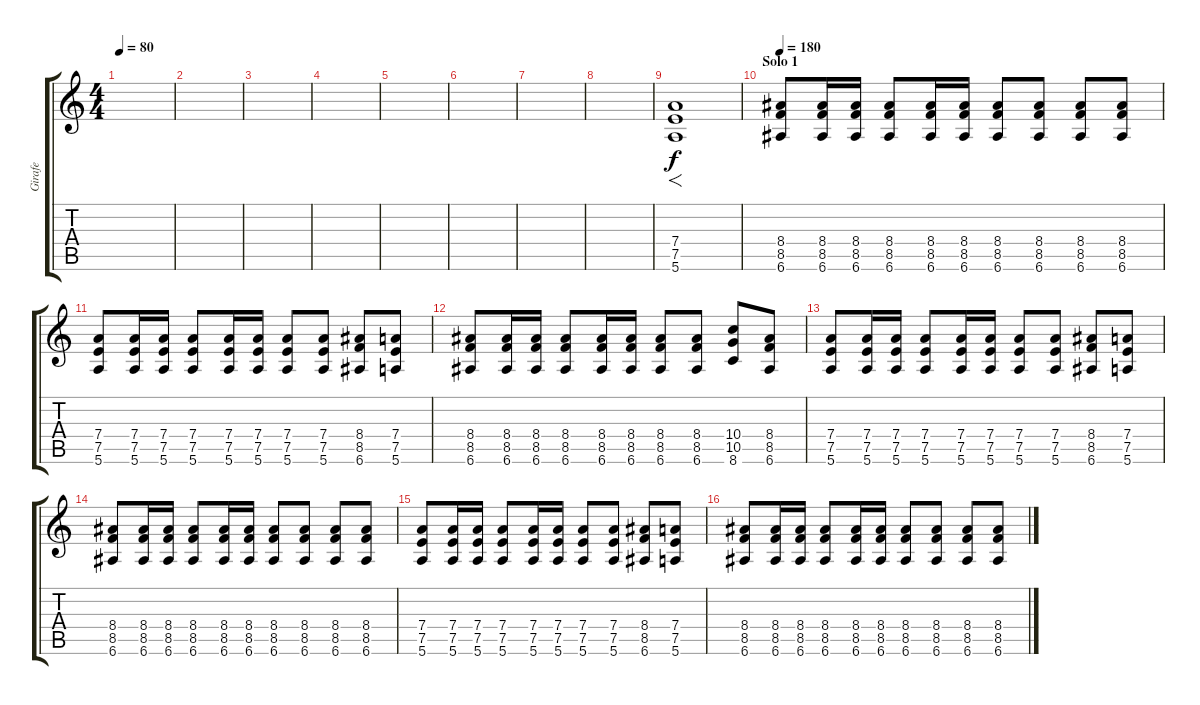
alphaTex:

\track ("Girafe" "Girafe") {instrument distortionguitar}
\staff {score tabs}
\tuning (E4 B3 G3 D3 A2 E2) {hide}
\ts (4 4)
\tempo 80
\clef g2
\ks c
|
|
|
|
|
|
|
|
(7.4 7.5 5.6).1{f dy f} |
\section ("" "Solo 1")
\tempo 180
(8.4 8.5 6.6).8 (8.4 8.5 6.6).16 (8.4 8.5 6.6).16 (8.4 8.5 6.6).8 (8.4 8.5 6.6).16 (8.4 8.5 6.6).16 (8.4 8.5 6.6).8 (8.4 8.5 6.6).8 (8.4 8.5 6.6).8 (8.4 8.5 6.6).8 |
(7.4 7.5 5.6).8 (7.4 7.5 5.6).16 (7.4 7.5 5.6).16 (7.4 7.5 5.6).8 (7.4 7.5 5.6).16 (7.4 7.5 5.6).16 (7.4 7.5 5.6).8 (7.4 7.5 5.6).8 (8.4 8.5 6.6).8 (7.4 7.5 5.6).8 |
(8.4 8.5 6.6).8 (8.4 8.5 6.6).16 (8.4 8.5 6.6).16 (8.4 8.5 6.6).8 (8.4 8.5 6.6).16 (8.4 8.5 6.6).16 (8.4 8.5 6.6).8 (8.4 8.5 6.6).8 (10.4 10.5 8.6).8 (8.4 8.5 6.6).8 |
(7.4 7.5 5.6).8 (7.4 7.5 5.6).16 (7.4 7.5 5.6).16 (7.4 7.5 5.6).8 (7.4 7.5 5.6).16 (7.4 7.5 5.6).16 (7.4 7.5 5.6).8 (7.4 7.5 5.6).8 (8.4 8.5 6.6).8 (7.4 7.5 5.6).8 |
(8.4 8.5 6.6).8 (8.4 8.5 6.6).16 (8.4 8.5 6.6).16 (8.4 8.5 6.6).8 (8.4 8.5 6.6).16 (8.4 8.5 6.6).16 (8.4 8.5 6.6).8 (8.4 8.5 6.6).8 (8.4 8.5 6.6).8 (8.4 8.5 6.6).8 |
(7.4 7.5 5.6).8 (7.4 7.5 5.6).16 (7.4 7.5 5.6).16 (7.4 7.5 5.6).8 (7.4 7.5 5.6).16 (7.4 7.5 5.6).16 (7.4 7.5 5.6).8 (7.4 7.5 5.6).8 (8.4 8.5 6.6).8 (7.4 7.5 5.6).8 |
(8.4 8.5 6.6).8 (8.4 8.5 6.6).16 (8.4 8.5 6.6).16 (8.4 8.5 6.6).8 (8.4 8.5 6.6).16 (8.4 8.5 6.6).16 (8.4 8.5 6.6).8 (8.4 8.5 6.6).8 (8.4 8.5 6.6).8 (8.4 8.5 6.6).8
